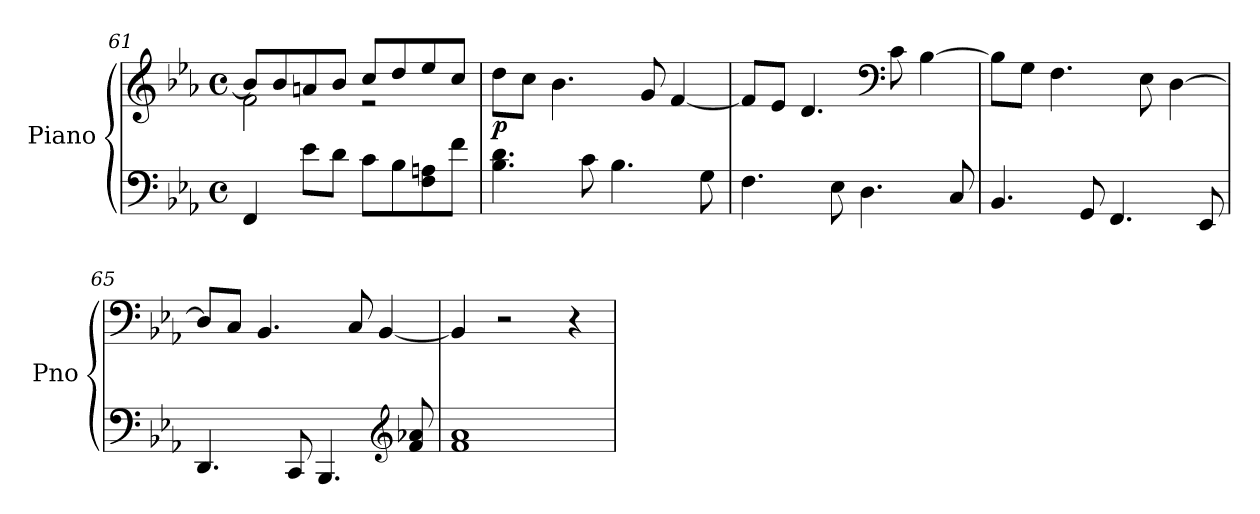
**kern	**kern	**dynam
*part1	*part1	*part1
*staff2	*staff1	*staff1/2
*I"Piano	*	*
*I'Pno	*	*
*clefF4	*clefG2	*
*k[b-e-a-]	*k[b-e-a-]	*
*M4/4	*M4/4	*
*met(c)	*met(c)	*
=61	=61	=61
*	*^	*
4FF/	8b-/L]	2f\	.
.	8b-/	.	.
8e-\L	8an/	.	.
8d\J	8b-/J	.	.
8c\L	8cc/L	2r	.
8B-\	8dd/	.	.
8F\ 8An\	8ee-/	.	.
8f\J	8cc/J	.	.
*	*v	*v	*
=62	=62	=62
!	!	!LO:DY:b
4.B-\ 4.d\	8dd\L	p
.	8cc\J	.
.	4.b-\	.
8c\	.	.
4.B-\	.	.
.	8g/	.
.	[4f/	.
8G\	.	.
=63	=63	=63
4.F\	8f/L]	.
.	8e-/J	.
.	4.d/	.
8E-\	.	.
4.D\	.	.
*	*clefF4	*
.	8c\	.
.	[4B-\	.
8C/	.	.
!!LO:LB:g=z
=64	=64	=64
4.BB-/	8B-\L]	.
.	8G\J	.
.	4.F\	.
8GG/	.	.
4.FF/	.	.
.	8E-\	.
.	[4D\	.
8EE-/	.	.
=65	=65	=65
4.DD/	8D/L]	.
.	8C/J	.
.	4.BB-/	.
8CC/	.	.
4.BBB-/	.	.
.	8C/	.
.	[4BB-/	.
*clefG2	*	*
8f/ 8a-X/	.	.
=66	=66	=66
1f 1a-	4BB-/]	.
.	2r	.
.	4r	.
=	=	=
*-	*-	*-
